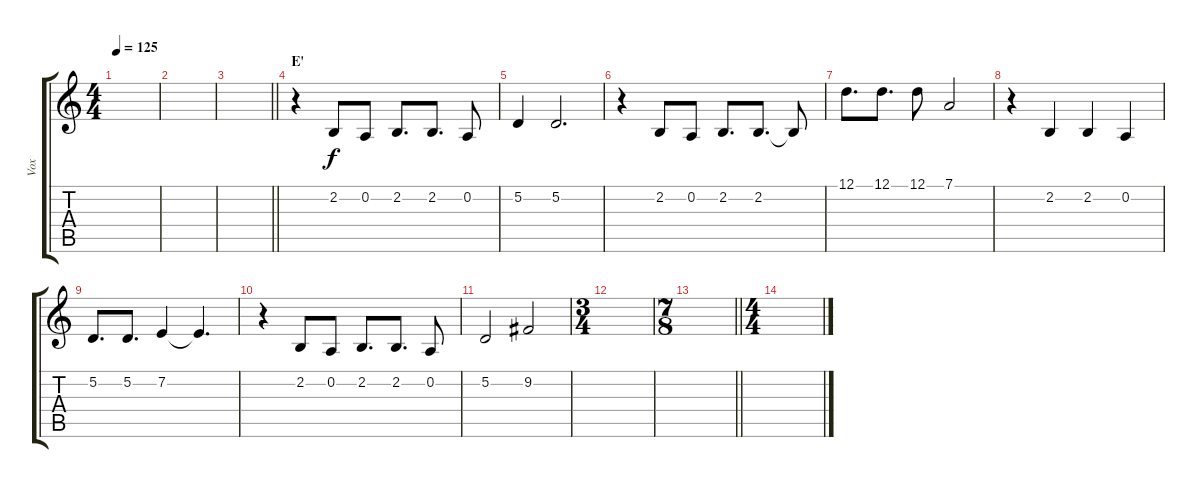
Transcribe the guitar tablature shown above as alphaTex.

\track ("Vox" "Vox") {instrument lead2sawtooth}
\staff {score tabs}
\tuning (D4 A3 F3 C3 G2 C2) {hide}
\ts (4 4)
\tempo 125
\clef g2
\ks c
|
|
\barLineRight lightlight
|
\section ("" "E'")
r.4 2.2.8 0.2.8 2.2.8{d} 2.2.8{d} 0.2.8 |
5.2.4 5.2.2{d} |
r.4 2.2.8 0.2.8 2.2.8{d} 2.2.8{d} 2.2{t}.8 |
12.1.8{d} 12.1.8{d} 12.1.8 7.1.2 |
r.4 2.2.4 2.2.4 0.2.4 |
5.2.8{d} 5.2.8{d} 7.2.4 7.2{t}.4{d} |
r.4 2.2.8 0.2.8 2.2.8{d} 2.2.8{d} 0.2.8 |
5.2.2 9.2.2 |
\ts (3 4)
|
\ts (7 8)
\barLineRight lightlight
|
\ts (4 4)
\section ("" "")
